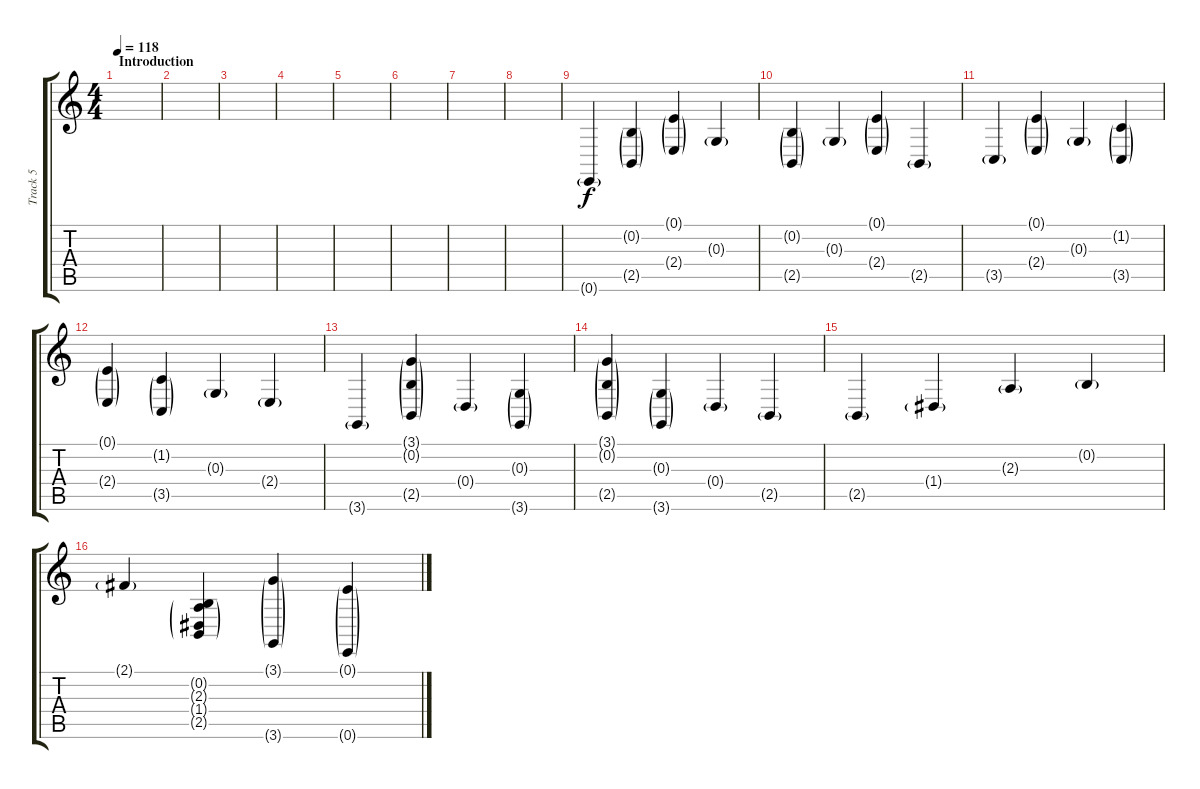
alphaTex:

\track ("Track 5" "Track 5") {instrument stringensemble1}
\staff {score tabs}
\tuning (E4 B3 G3 D3 A2 E2) {hide}
\ts (4 4)
\section ("" "Introduction")
\tempo 118
\clef g2
\ks c
|
|
|
|
|
|
|
|
0.6{g}.4 (0.2{g} 2.5{g}).4 (0.1{g} 2.4{g}).4 0.3{g}.4 |
(0.2{g} 2.5{g}).4 0.3{g}.4 (0.1{g} 2.4{g}).4 2.5{g}.4 |
3.5{g}.4 (0.1{g} 2.4{g}).4 0.3{g}.4 (1.2{g} 3.5{g}).4 |
(0.1{g} 2.4{g}).4 (1.2{g} 3.5{g}).4 0.3{g}.4 2.4{g}.4 |
3.6{g}.4 (3.1{g} 0.2{g} 2.5{g}).4 0.4{g}.4 (0.3{g} 3.6{g}).4 |
(3.1{g} 0.2{g} 2.5{g}).4 (0.3{g} 3.6{g}).4 0.4{g}.4 2.5{g}.4 |
2.5{g}.4 1.4{g}.4 2.3{g}.4 0.2{g}.4 |
2.1{g}.4 (0.2{g} 2.3{g} 1.4{g} 2.5{g}).4 (3.1{g} 3.6{g}).4 (0.1{g} 0.6{g}).4
